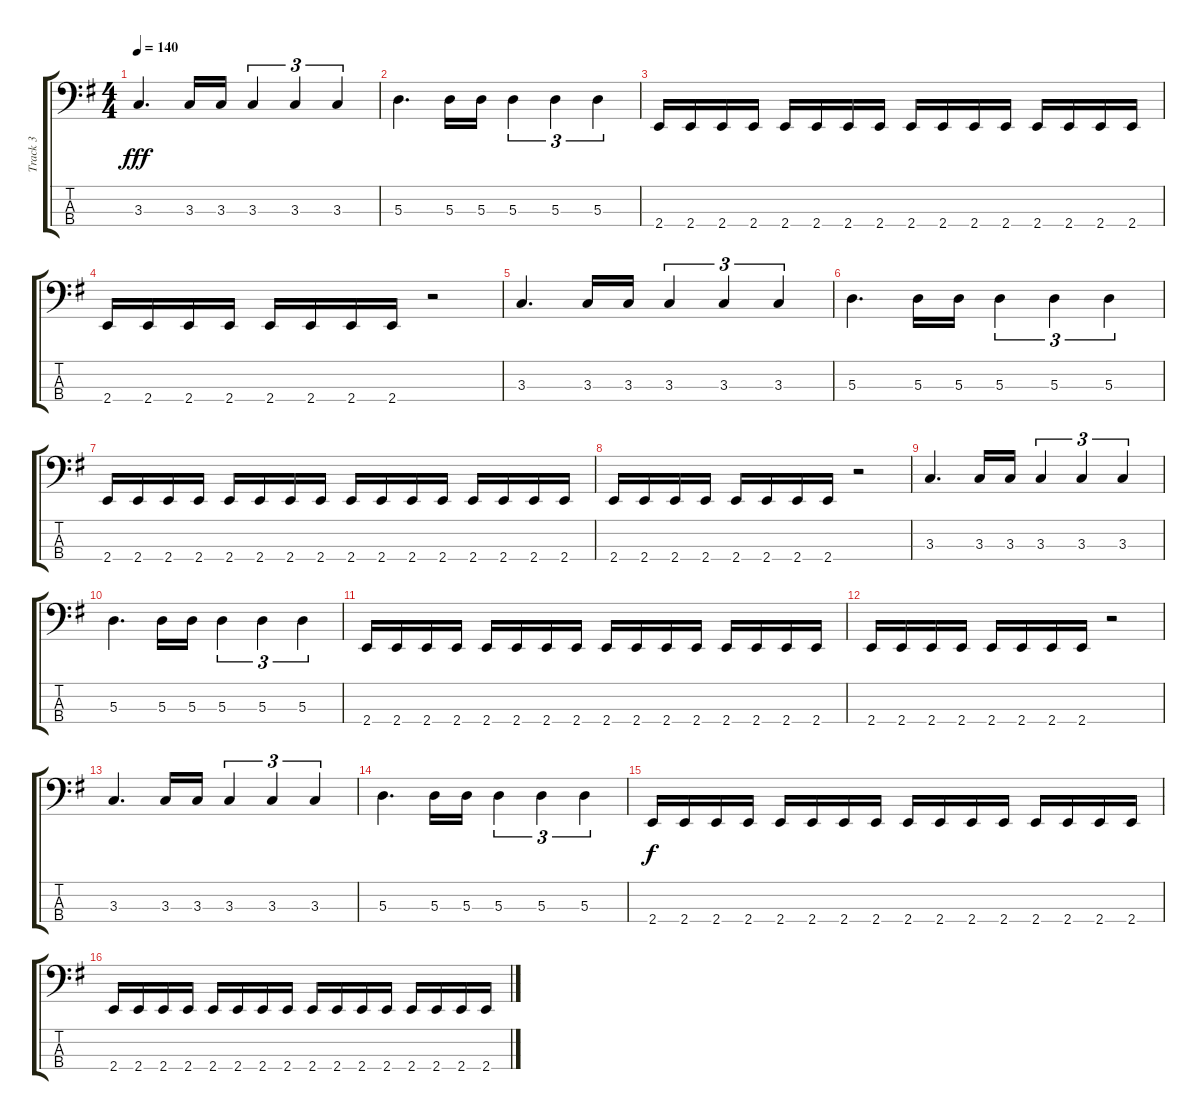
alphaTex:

\track ("Track 3" "Track 3") {instrument electricbassfinger}
\staff {score tabs}
\tuning (G2 D2 A1 D1) {hide}
\ts (4 4)
\tempo 140
\clef f4
\ks eminor
3.3.4{d dy fff} 3.3.16 3.3.16 3.3.4{tu (3 2)} 3.3.4{tu (3 2)} 3.3.4{tu (3 2)} |
5.3.4{d} 5.3.16 5.3.16 5.3.4{tu (3 2)} 5.3.4{tu (3 2)} 5.3.4{tu (3 2)} |
2.4.16 2.4.16 2.4.16 2.4.16 2.4.16 2.4.16 2.4.16 2.4.16 2.4.16 2.4.16 2.4.16 2.4.16 2.4.16 2.4.16 2.4.16 2.4.16 |
2.4.16 2.4.16 2.4.16 2.4.16 2.4.16 2.4.16 2.4.16 2.4.16 r.2 |
3.3.4{d} 3.3.16 3.3.16 3.3.4{tu (3 2)} 3.3.4{tu (3 2)} 3.3.4{tu (3 2)} |
5.3.4{d} 5.3.16 5.3.16 5.3.4{tu (3 2)} 5.3.4{tu (3 2)} 5.3.4{tu (3 2)} |
2.4.16 2.4.16 2.4.16 2.4.16 2.4.16 2.4.16 2.4.16 2.4.16 2.4.16 2.4.16 2.4.16 2.4.16 2.4.16 2.4.16 2.4.16 2.4.16 |
2.4.16 2.4.16 2.4.16 2.4.16 2.4.16 2.4.16 2.4.16 2.4.16 r.2 |
3.3.4{d} 3.3.16 3.3.16 3.3.4{tu (3 2)} 3.3.4{tu (3 2)} 3.3.4{tu (3 2)} |
5.3.4{d} 5.3.16 5.3.16 5.3.4{tu (3 2)} 5.3.4{tu (3 2)} 5.3.4{tu (3 2)} |
2.4.16 2.4.16 2.4.16 2.4.16 2.4.16 2.4.16 2.4.16 2.4.16 2.4.16 2.4.16 2.4.16 2.4.16 2.4.16 2.4.16 2.4.16 2.4.16 |
2.4.16 2.4.16 2.4.16 2.4.16 2.4.16 2.4.16 2.4.16 2.4.16 r.2 |
3.3.4{d} 3.3.16 3.3.16 3.3.4{tu (3 2)} 3.3.4{tu (3 2)} 3.3.4{tu (3 2)} |
5.3.4{d} 5.3.16 5.3.16 5.3.4{tu (3 2)} 5.3.4{tu (3 2)} 5.3.4{tu (3 2)} |
2.4.16{dy f} 2.4.16 2.4.16 2.4.16 2.4.16 2.4.16 2.4.16 2.4.16 2.4.16 2.4.16 2.4.16 2.4.16 2.4.16 2.4.16 2.4.16 2.4.16 |
2.4.16 2.4.16 2.4.16 2.4.16 2.4.16 2.4.16 2.4.16 2.4.16 2.4.16 2.4.16 2.4.16 2.4.16 2.4.16 2.4.16 2.4.16 2.4.16
